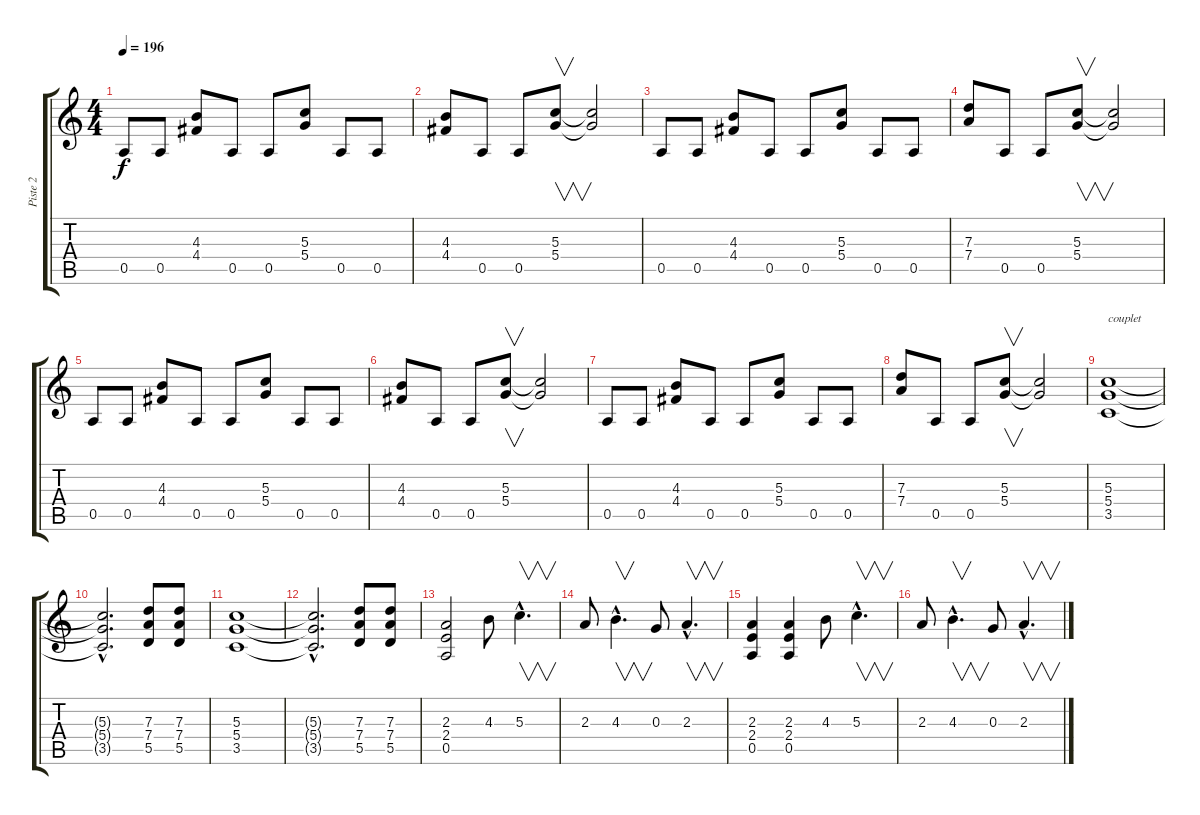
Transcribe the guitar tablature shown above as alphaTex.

\track ("Piste 2" "Piste 2") {instrument distortionguitar}
\staff {score tabs}
\tuning (E4 B3 G3 D3 A2 E2) {hide}
\ts (4 4)
\tempo 196
\clef g2
\ks c
0.5.8{dy f} 0.5.8 (4.3 4.4).8 0.5.8 0.5.8 (5.3 5.4).8 0.5.8 0.5.8 |
(4.3 4.4).8 0.5.8 0.5.8 (5.3 5.4).8{v} (5.3{t} 5.4{t}).2 |
0.5.8 0.5.8 (4.3 4.4).8 0.5.8 0.5.8 (5.3 5.4).8 0.5.8 0.5.8 |
(7.3 7.4).8 0.5.8 0.5.8 (5.3 5.4).8{v} (5.3{t} 5.4{t}).2 |
0.5.8 0.5.8 (4.3 4.4).8 0.5.8 0.5.8 (5.3 5.4).8 0.5.8 0.5.8 |
(4.3 4.4).8 0.5.8 0.5.8 (5.3 5.4).8{v} (5.3{t} 5.4{t}).2 |
0.5.8 0.5.8 (4.3 4.4).8 0.5.8 0.5.8 (5.3 5.4).8 0.5.8 0.5.8 |
(7.3 7.4).8 0.5.8 0.5.8 (5.3 5.4).8{v} (5.3{t} 5.4{t}).2 |
(5.3 5.4 3.5).1{txt "couplet"} |
(5.3{hac t} 5.4{hac t} 3.5{hac t}).2{d} (7.3 7.4 5.5).8 (7.3 7.4 5.5).8 |
(5.3 5.4 3.5).1 |
(5.3{hac t} 5.4{hac t} 3.5{hac t}).2{d} (7.3 7.4 5.5).8 (7.3 7.4 5.5).8 |
(2.3 2.4 0.5).2 4.3.8 5.3{hac}.4{v d} |
2.3.8 4.3{hac}.4{v d} 0.3.8 2.3{hac}.4{v d} |
(2.3 2.4 0.5).4 (2.3 2.4 0.5).4 4.3.8 5.3{hac}.4{v d} |
2.3.8 4.3{hac}.4{v d} 0.3.8 2.3{hac}.4{v d}
